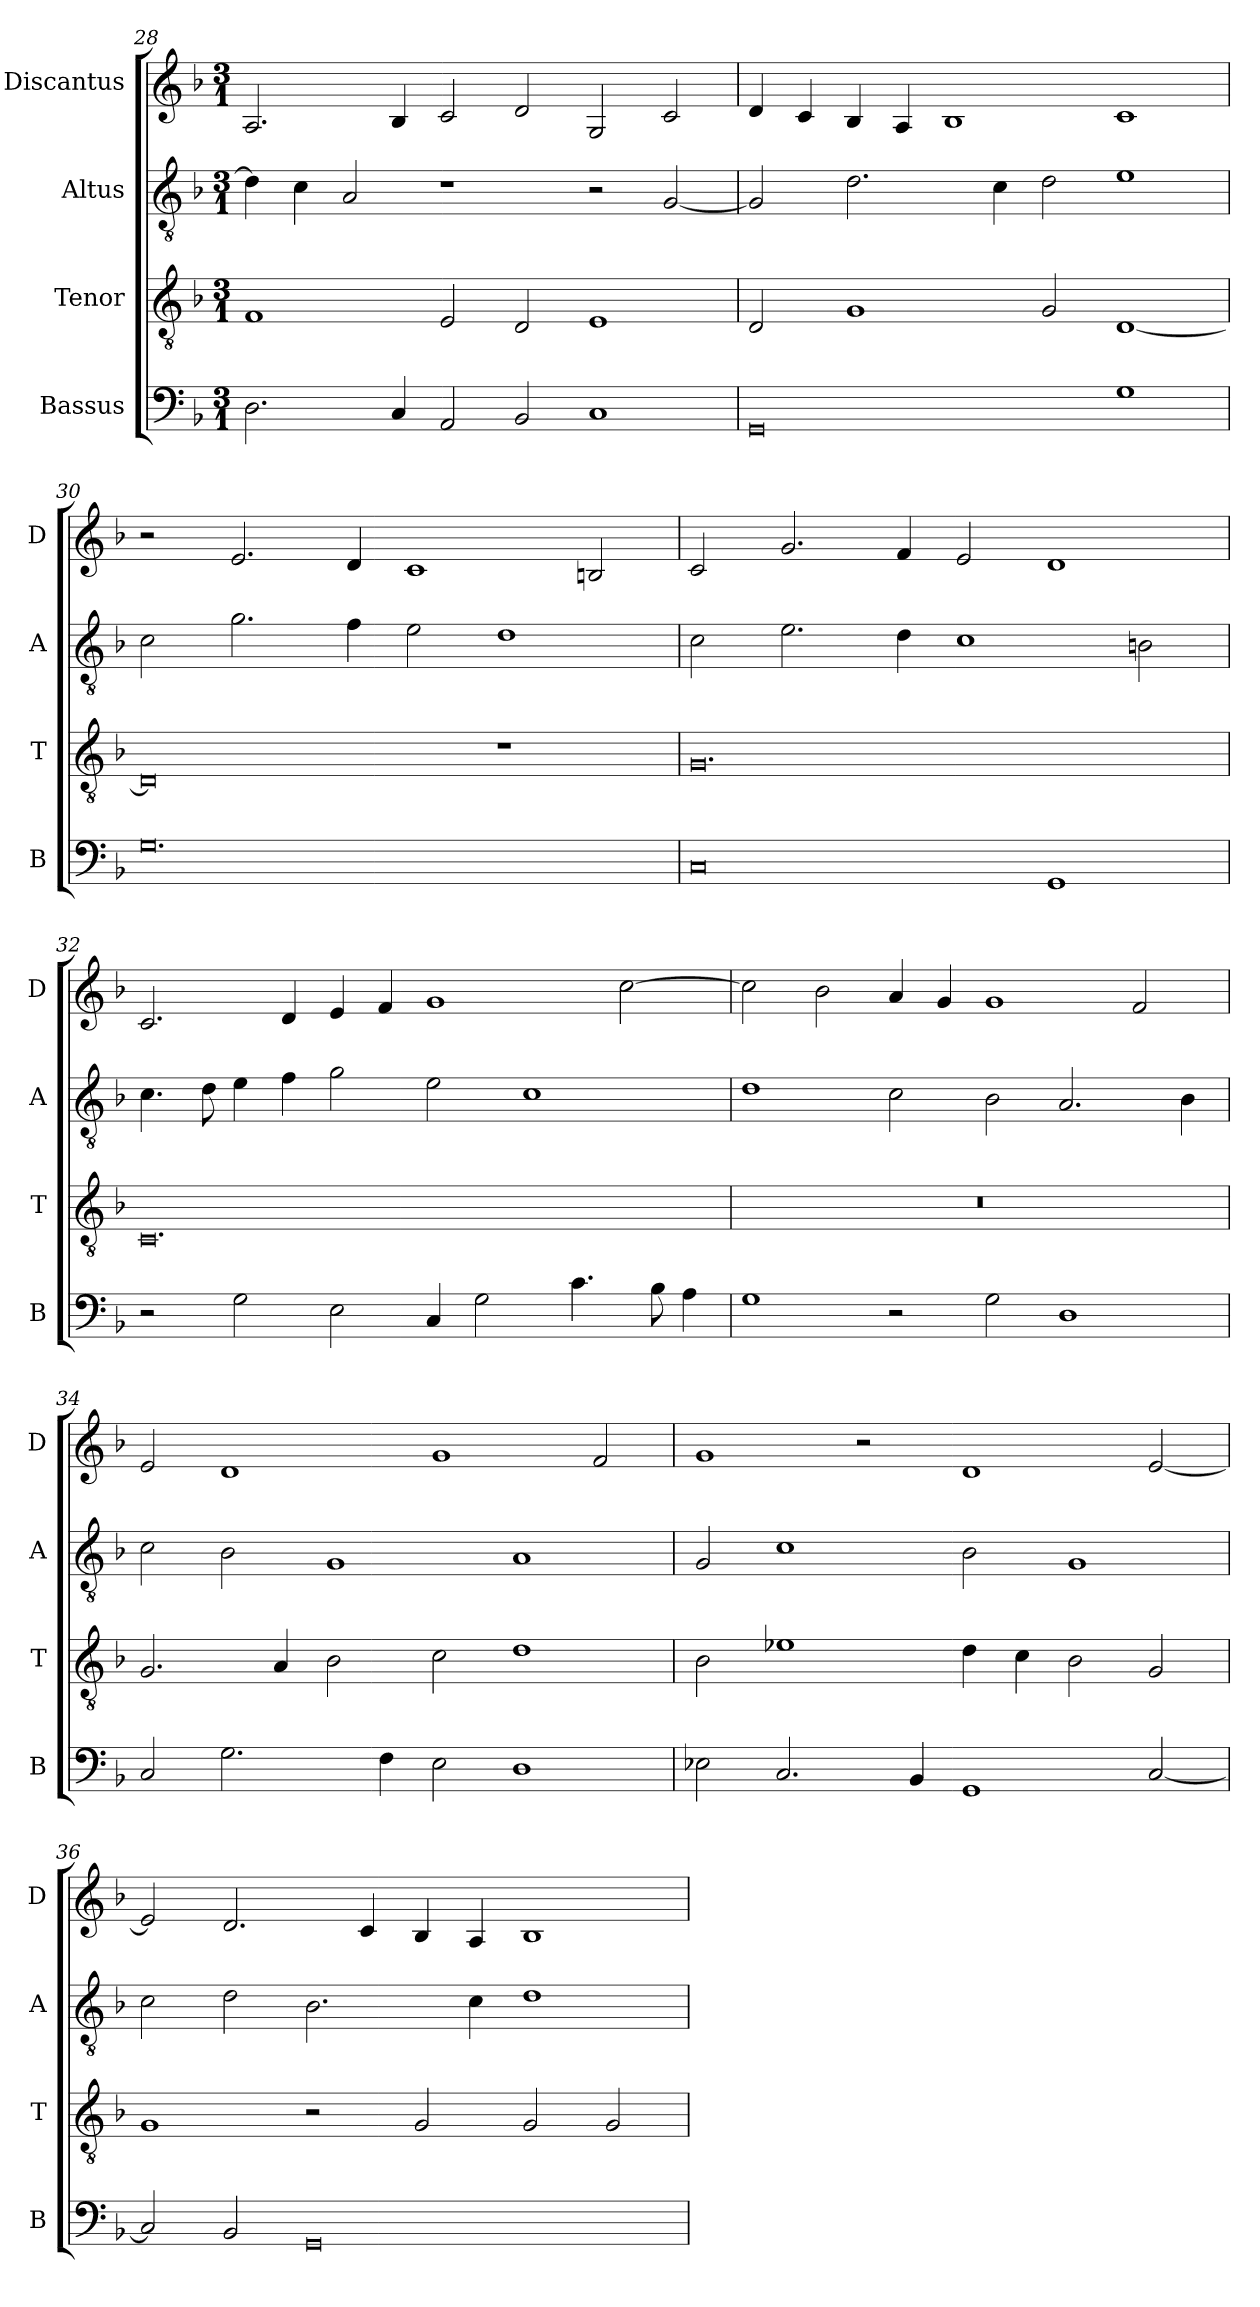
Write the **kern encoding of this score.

**kern	**kern	**kern	**kern
*part4	*part3	*part2	*part1
*staff4	*staff3	*staff2	*staff1
*I"Bassus	*I"Tenor	*I"Altus	*I"Discantus
*I'B	*I'T	*I'A	*I'D
*clefF4	*clefGv2	*clefGv2	*clefG2
*k[b-]	*k[b-]	*k[b-]	*k[b-]
*M3/1	*M3/1	*M3/1	*M3/1
=28	=28	=28	=28
2.D\	1F	4d\]	2.A/
.	.	4c\	.
.	.	2A/	.
4C/	.	.	4B-/
2AA/	2E/	1r	2c/
2BB-/	2D/	.	2d/
1C	1E	2r	2G/
.	.	[2G/	2c/
=29	=29	=29	=29
0GG	2D/	2G/]	4d/
.	.	.	4c/
.	1G	2.d\	4B-/
.	.	.	4A/
.	.	.	1B-
.	.	4c\	.
.	2G/	2d\	.
1G	[1D	1e	1c
=30	=30	=30	=30
0.G	0D]	2c\	2r
.	.	2.g\	2.e/
.	.	4f\	4d/
.	.	2e\	1c
.	1r	1d	.
.	.	.	2Bn/
=31	=31	=31	=31
0C	0.G	2c\	2c/
.	.	2.e\	2.g/
.	.	4d\	4f/
.	.	1c	2e/
1GG	.	.	1d
.	.	2Bn\	.
=32	=32	=32	=32
2r	0.C	4.c\	2.c/
.	.	8d\	.
2G\	.	4e\	.
.	.	4f\	4d/
2E\	.	2g\	4e/
.	.	.	4f/
4C/	.	2e\	1g
2G\	.	.	.
.	.	1c	.
4.c\	.	.	.
.	.	.	[2cc\
8B-\	.	.	.
4A\	.	.	.
=33	=33	=33	=33
1G	0.r	1d	2cc\]
.	.	.	2b-\
2r	.	2c\	4a/
.	.	.	4g/
2G\	.	2B-\	1g
1D	.	2.A/	.
.	.	.	2f/
.	.	4B-\	.
=34	=34	=34	=34
2C/	2.G/	2c\	2e/
2.G\	.	2B-\	1d
.	4A/	.	.
.	2B-\	1G	.
4F\	.	.	.
2E\	2c\	.	1g
1D	1d	1A	.
.	.	.	2f/
=35	=35	=35	=35
2E-X\	2B-\	2G/	1g
2.C/	1e-X	1c	.
.	.	.	2r
4BB-/	.	.	.
1GG	4d\	2B-\	1d
.	4c\	.	.
.	2B-\	1G	.
[2C/	2G/	.	[2e/
=36	=36	=36	=36
2C/]	1G	2c\	2e/]
2BB-/	.	2d\	2.d/
0GG	2r	2.B-\	.
.	.	.	4c/
.	2G/	.	4B-/
.	.	4c\	4A/
.	2G/	1d	1B-
.	2G/	.	.
=	=	=	=
*-	*-	*-	*-
